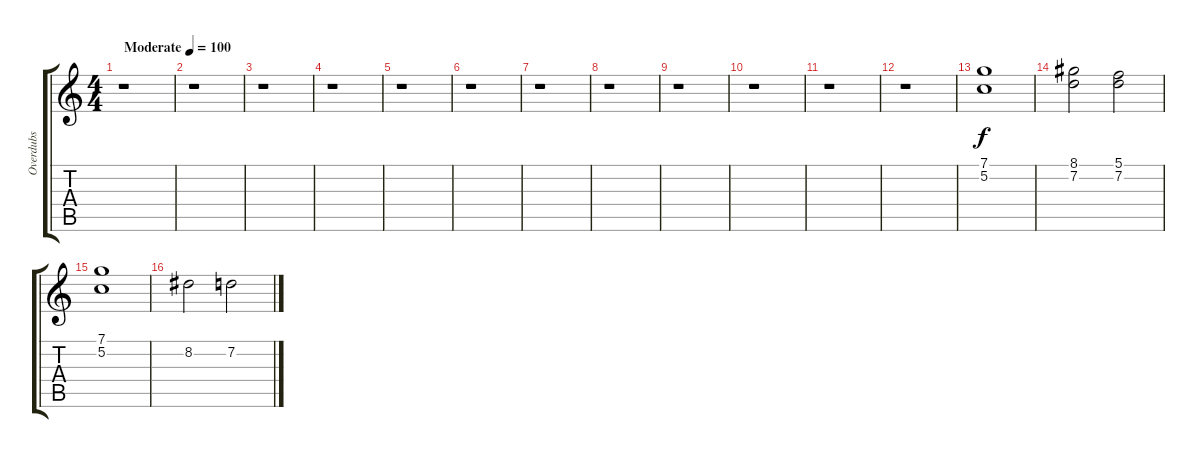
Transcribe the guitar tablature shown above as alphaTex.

\track ("Overdubs" "Overdubs") {instrument distortionguitar}
\staff {score tabs}
\tuning (C4 G3 Eb3 Bb2 F2 C2) {hide}
\ts (4 4)
\tempo (100 "Moderate")
\clef g2
\ks c
r.1{dy f instrument distortionguitar} |
r.1 |
r.1 |
r.1 |
r.1 |
r.1 |
r.1 |
r.1 |
r.1 |
r.1 |
r.1 |
r.1 |
(7.1 5.2).1 |
(8.1 7.2).2 (5.1 7.2).2 |
(7.1 5.2).1 |
8.2.2 7.2.2
